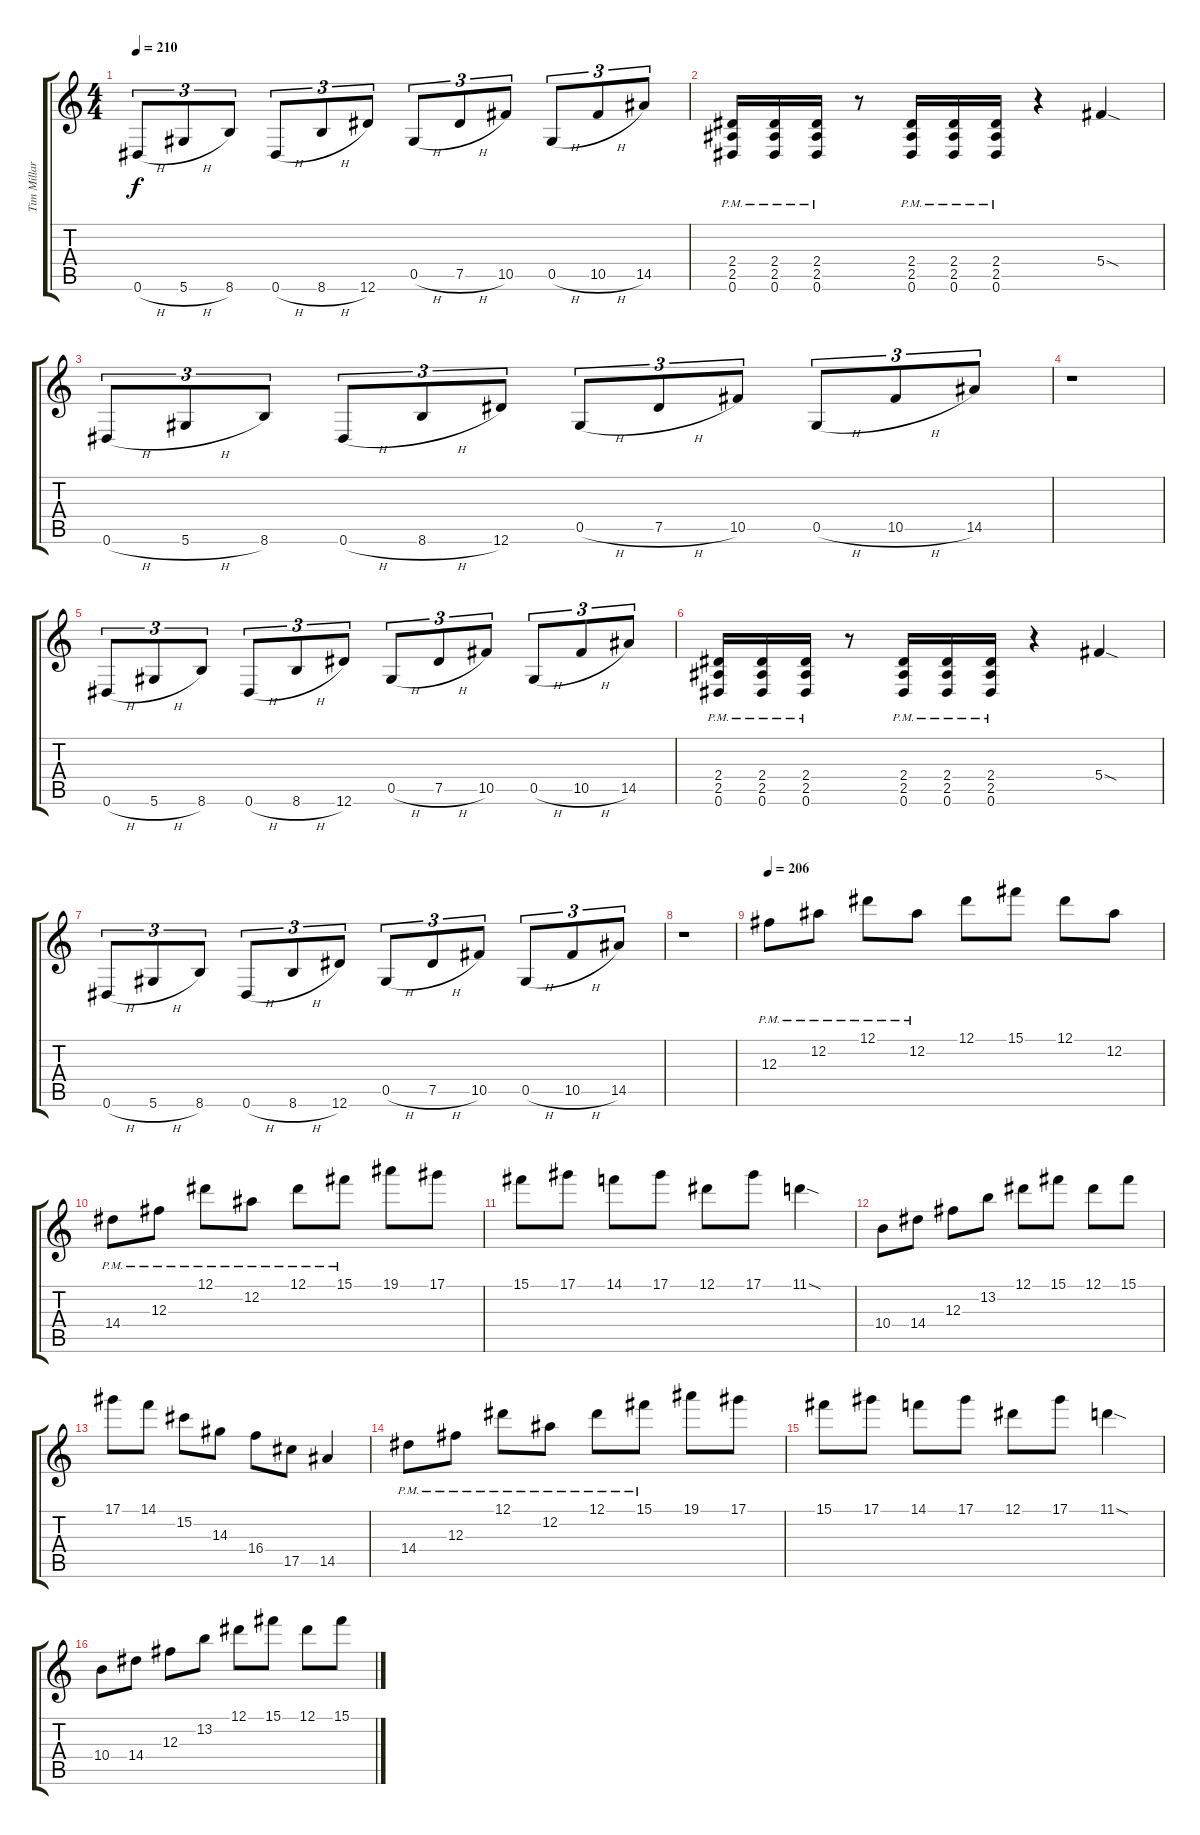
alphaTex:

\track ("Tim Millar" "Tim Millar") {instrument distortionguitar}
\staff {score tabs}
\tuning (Eb4 Bb3 Gb3 Db3 Ab2 Eb2) {hide}
\ts (4 4)
\tempo 210
\clef g2
\ks c
0.6{h}.8{tu (3 2) dy f instrument distortionguitar} 5.6{h}.8{tu (3 2)} 8.6.8{tu (3 2)} 0.6{h}.8{tu (3 2)} 8.6{h}.8{tu (3 2)} 12.6.8{tu (3 2)} 0.5{h}.8{tu (3 2)} 7.5{h}.8{tu (3 2)} 10.5.8{tu (3 2)} 0.5{h}.8{tu (3 2)} 10.5{h}.8{tu (3 2)} 14.5.8{tu (3 2)} |
(2.4{pm} 2.5{pm} 0.6{pm}).16 (2.4{pm} 2.5{pm} 0.6{pm}).16 (2.4{pm} 2.5{pm} 0.6{pm}).16 r.8 (2.4{pm} 2.5{pm} 0.6{pm}).16 (2.4{pm} 2.5{pm} 0.6{pm}).16 (2.4{pm} 2.5{pm} 0.6{pm}).16 r.4 5.4{sod}.4 |
0.6{h}.8{tu (3 2)} 5.6{h}.8{tu (3 2)} 8.6.8{tu (3 2)} 0.6{h}.8{tu (3 2)} 8.6{h}.8{tu (3 2)} 12.6.8{tu (3 2)} 0.5{h}.8{tu (3 2)} 7.5{h}.8{tu (3 2)} 10.5.8{tu (3 2)} 0.5{h}.8{tu (3 2)} 10.5{h}.8{tu (3 2)} 14.5.8{tu (3 2)} |
r.1 |
0.6{h}.8{tu (3 2)} 5.6{h}.8{tu (3 2)} 8.6.8{tu (3 2)} 0.6{h}.8{tu (3 2)} 8.6{h}.8{tu (3 2)} 12.6.8{tu (3 2)} 0.5{h}.8{tu (3 2)} 7.5{h}.8{tu (3 2)} 10.5.8{tu (3 2)} 0.5{h}.8{tu (3 2)} 10.5{h}.8{tu (3 2)} 14.5.8{tu (3 2)} |
(2.4{pm} 2.5{pm} 0.6{pm}).16 (2.4{pm} 2.5{pm} 0.6{pm}).16 (2.4{pm} 2.5{pm} 0.6{pm}).16 r.8 (2.4{pm} 2.5{pm} 0.6{pm}).16 (2.4{pm} 2.5{pm} 0.6{pm}).16 (2.4{pm} 2.5{pm} 0.6{pm}).16 r.4 5.4{sod}.4 |
0.6{h}.8{tu (3 2)} 5.6{h}.8{tu (3 2)} 8.6.8{tu (3 2)} 0.6{h}.8{tu (3 2)} 8.6{h}.8{tu (3 2)} 12.6.8{tu (3 2)} 0.5{h}.8{tu (3 2)} 7.5{h}.8{tu (3 2)} 10.5.8{tu (3 2)} 0.5{h}.8{tu (3 2)} 10.5{h}.8{tu (3 2)} 14.5.8{tu (3 2)} |
r.1 |
\tempo 206
12.3{pm}.8 12.2{pm}.8 12.1{pm}.8 12.2{pm}.8 12.1.8 15.1.8 12.1.8 12.2.8 |
14.4{pm}.8 12.3{pm}.8 12.1{pm}.8 12.2{pm}.8 12.1{pm}.8 15.1{pm}.8 19.1.8 17.1.8 |
15.1.8 17.1.8 14.1.8 17.1.8 12.1.8 17.1.8 11.1{sod}.4 |
10.4.8 14.4.8 12.3.8 13.2.8 12.1.8 15.1.8 12.1.8 15.1.8 |
17.1.8 14.1.8 15.2.8 14.3.8 16.4.8 17.5.8 14.5.4 |
14.4{pm}.8 12.3{pm}.8 12.1{pm}.8 12.2{pm}.8 12.1{pm}.8 15.1{pm}.8 19.1.8 17.1.8 |
15.1.8 17.1.8 14.1.8 17.1.8 12.1.8 17.1.8 11.1{sod}.4 |
10.4.8 14.4.8 12.3.8 13.2.8 12.1.8 15.1.8 12.1.8 15.1.8
